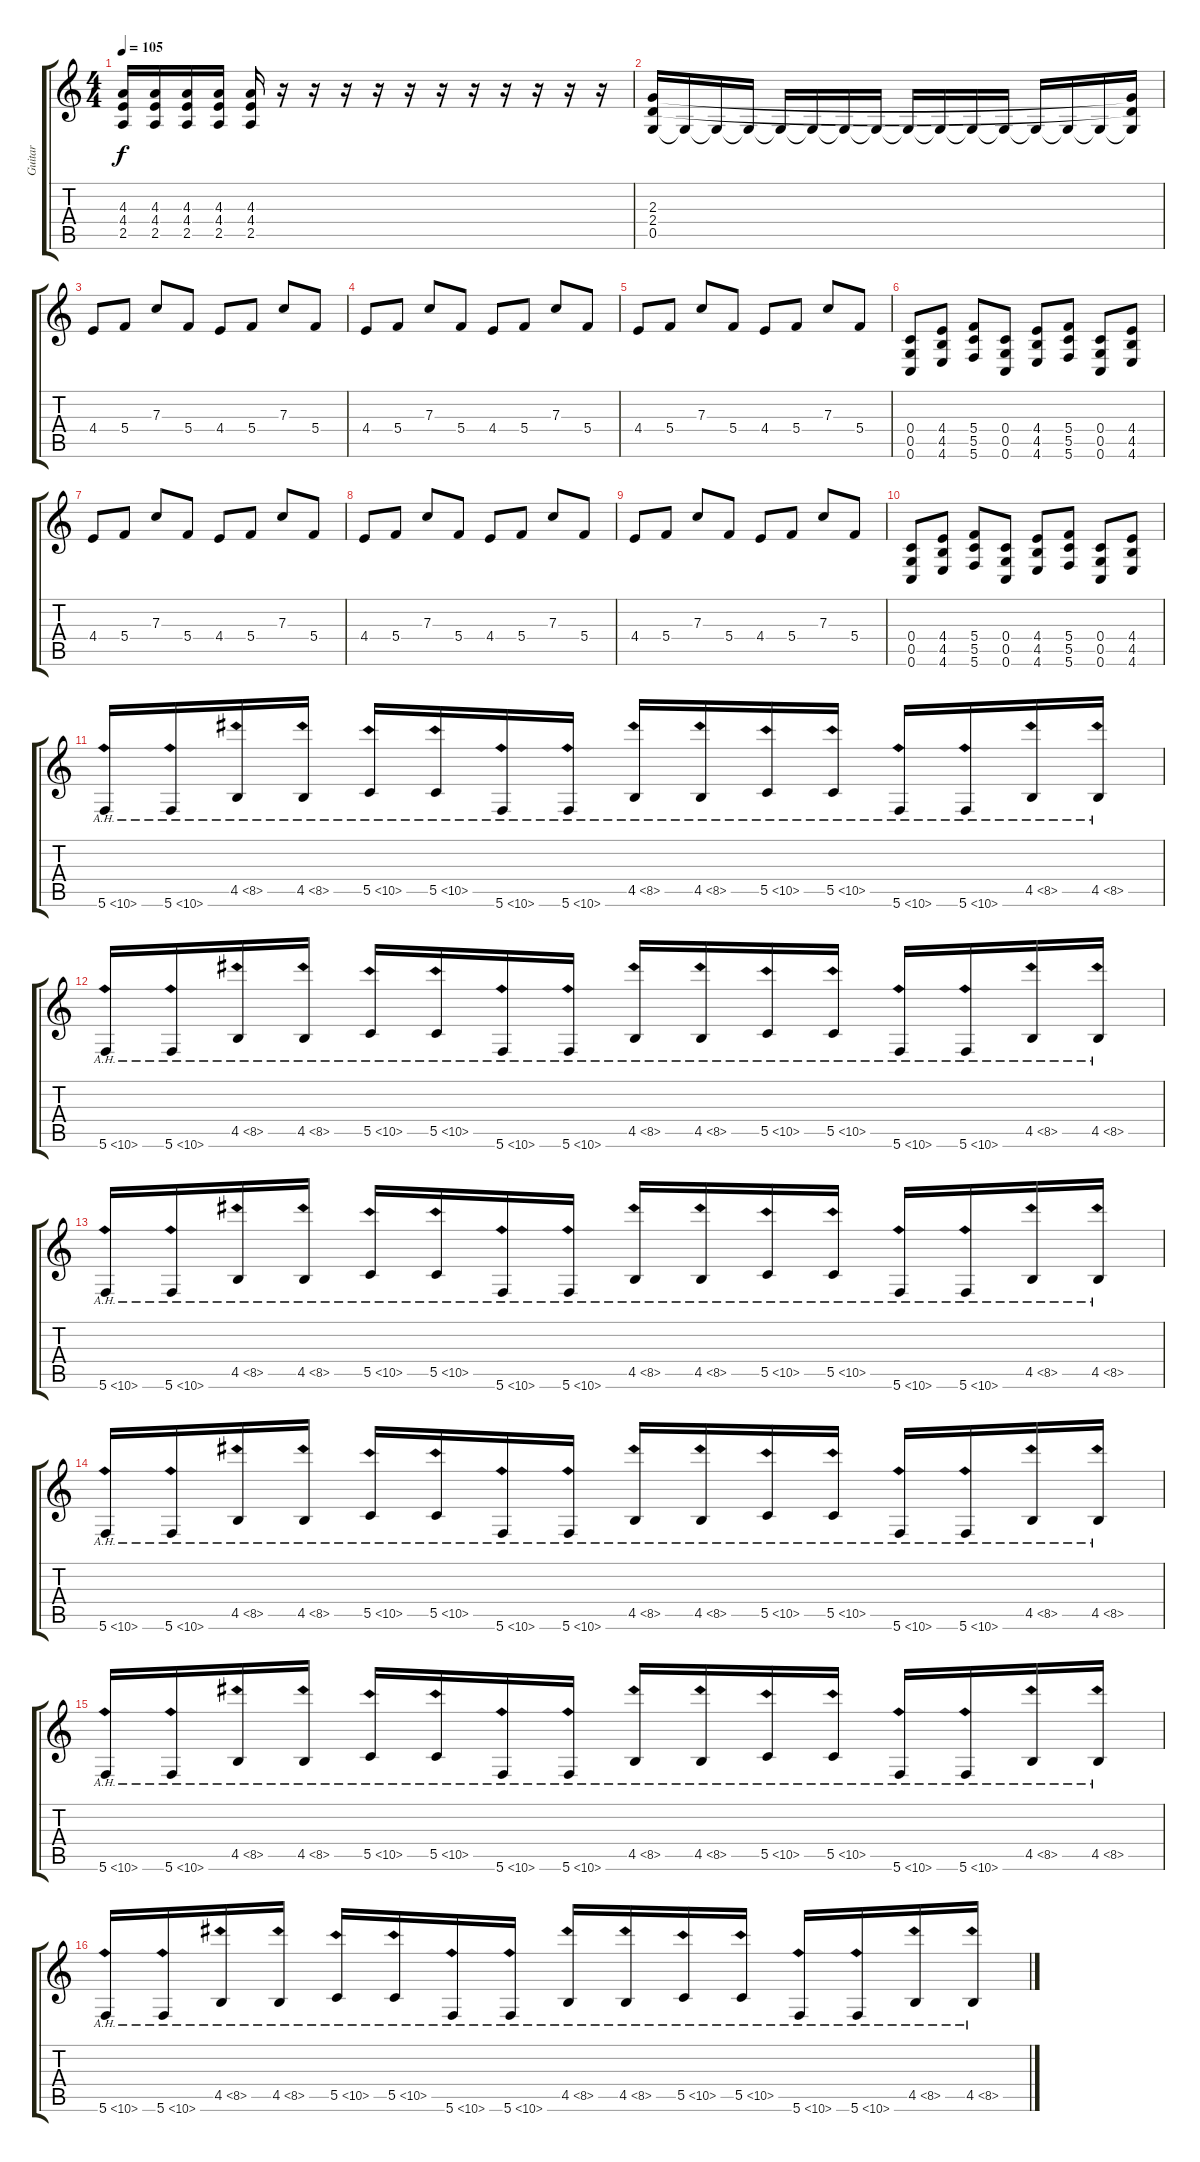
\track ("Guitar" "Guitar") {instrument distortionguitar}
\staff {score tabs}
\tuning (D4 A3 F3 C3 G2 C2) {hide}
\ts (4 4)
\tempo 105
\clef g2
\ks c
(4.3 4.4 2.5).16{dy f} (4.3 4.4 2.5).16 (4.3 4.4 2.5).16 (4.3 4.4 2.5).16 (4.3 4.4 2.5).16 r.16 r.16 r.16 r.16 r.16 r.16 r.16 r.16 r.16 r.16 r.16 |
(2.3 2.4 0.5).16 0.5{t}.16 0.5{t}.16 0.5{t}.16 0.5{t}.16 0.5{t}.16 0.5{t}.16 0.5{t}.16 0.5{t}.16 0.5{t}.16 0.5{t}.16 0.5{t}.16 0.5{t}.16 0.5{t}.16 0.5{t}.16 (2.3{t} 2.4{t} 0.5{t}).16 |
4.4.8 5.4.8 7.3.8 5.4.8 4.4.8 5.4.8 7.3.8 5.4.8 |
4.4.8 5.4.8 7.3.8 5.4.8 4.4.8 5.4.8 7.3.8 5.4.8 |
4.4.8 5.4.8 7.3.8 5.4.8 4.4.8 5.4.8 7.3.8 5.4.8 |
(0.4 0.5 0.6).8 (4.4 4.5 4.6).8 (5.4 5.5 5.6).8 (0.4 0.5 0.6).8 (4.4 4.5 4.6).8 (5.4 5.5 5.6).8 (0.4 0.5 0.6).8 (4.4 4.5 4.6).8 |
4.4.8 5.4.8 7.3.8 5.4.8 4.4.8 5.4.8 7.3.8 5.4.8 |
4.4.8 5.4.8 7.3.8 5.4.8 4.4.8 5.4.8 7.3.8 5.4.8 |
4.4.8 5.4.8 7.3.8 5.4.8 4.4.8 5.4.8 7.3.8 5.4.8 |
(0.4 0.5 0.6).8 (4.4 4.5 4.6).8 (5.4 5.5 5.6).8 (0.4 0.5 0.6).8 (4.4 4.5 4.6).8 (5.4 5.5 5.6).8 (0.4 0.5 0.6).8 (4.4 4.5 4.6).8 |
5.6{ah 5}.16 5.6{ah 5}.16 4.5{ah 4}.16 4.5{ah 4}.16 5.5{ah 5}.16 5.5{ah 5}.16 5.6{ah 5}.16 5.6{ah 5}.16 4.5{ah 4}.16 4.5{ah 4}.16 5.5{ah 5}.16 5.5{ah 5}.16 5.6{ah 5}.16 5.6{ah 5}.16 4.5{ah 4}.16 4.5{ah 4}.16 |
5.6{ah 5}.16 5.6{ah 5}.16 4.5{ah 4}.16 4.5{ah 4}.16 5.5{ah 5}.16 5.5{ah 5}.16 5.6{ah 5}.16 5.6{ah 5}.16 4.5{ah 4}.16 4.5{ah 4}.16 5.5{ah 5}.16 5.5{ah 5}.16 5.6{ah 5}.16 5.6{ah 5}.16 4.5{ah 4}.16 4.5{ah 4}.16 |
5.6{ah 5}.16 5.6{ah 5}.16 4.5{ah 4}.16 4.5{ah 4}.16 5.5{ah 5}.16 5.5{ah 5}.16 5.6{ah 5}.16 5.6{ah 5}.16 4.5{ah 4}.16 4.5{ah 4}.16 5.5{ah 5}.16 5.5{ah 5}.16 5.6{ah 5}.16 5.6{ah 5}.16 4.5{ah 4}.16 4.5{ah 4}.16 |
5.6{ah 5}.16 5.6{ah 5}.16 4.5{ah 4}.16 4.5{ah 4}.16 5.5{ah 5}.16 5.5{ah 5}.16 5.6{ah 5}.16 5.6{ah 5}.16 4.5{ah 4}.16 4.5{ah 4}.16 5.5{ah 5}.16 5.5{ah 5}.16 5.6{ah 5}.16 5.6{ah 5}.16 4.5{ah 4}.16 4.5{ah 4}.16 |
5.6{ah 5}.16 5.6{ah 5}.16 4.5{ah 4}.16 4.5{ah 4}.16 5.5{ah 5}.16 5.5{ah 5}.16 5.6{ah 5}.16 5.6{ah 5}.16 4.5{ah 4}.16 4.5{ah 4}.16 5.5{ah 5}.16 5.5{ah 5}.16 5.6{ah 5}.16 5.6{ah 5}.16 4.5{ah 4}.16 4.5{ah 4}.16 |
5.6{ah 5}.16 5.6{ah 5}.16 4.5{ah 4}.16 4.5{ah 4}.16 5.5{ah 5}.16 5.5{ah 5}.16 5.6{ah 5}.16 5.6{ah 5}.16 4.5{ah 4}.16 4.5{ah 4}.16 5.5{ah 5}.16 5.5{ah 5}.16 5.6{ah 5}.16 5.6{ah 5}.16 4.5{ah 4}.16 4.5{ah 4}.16
